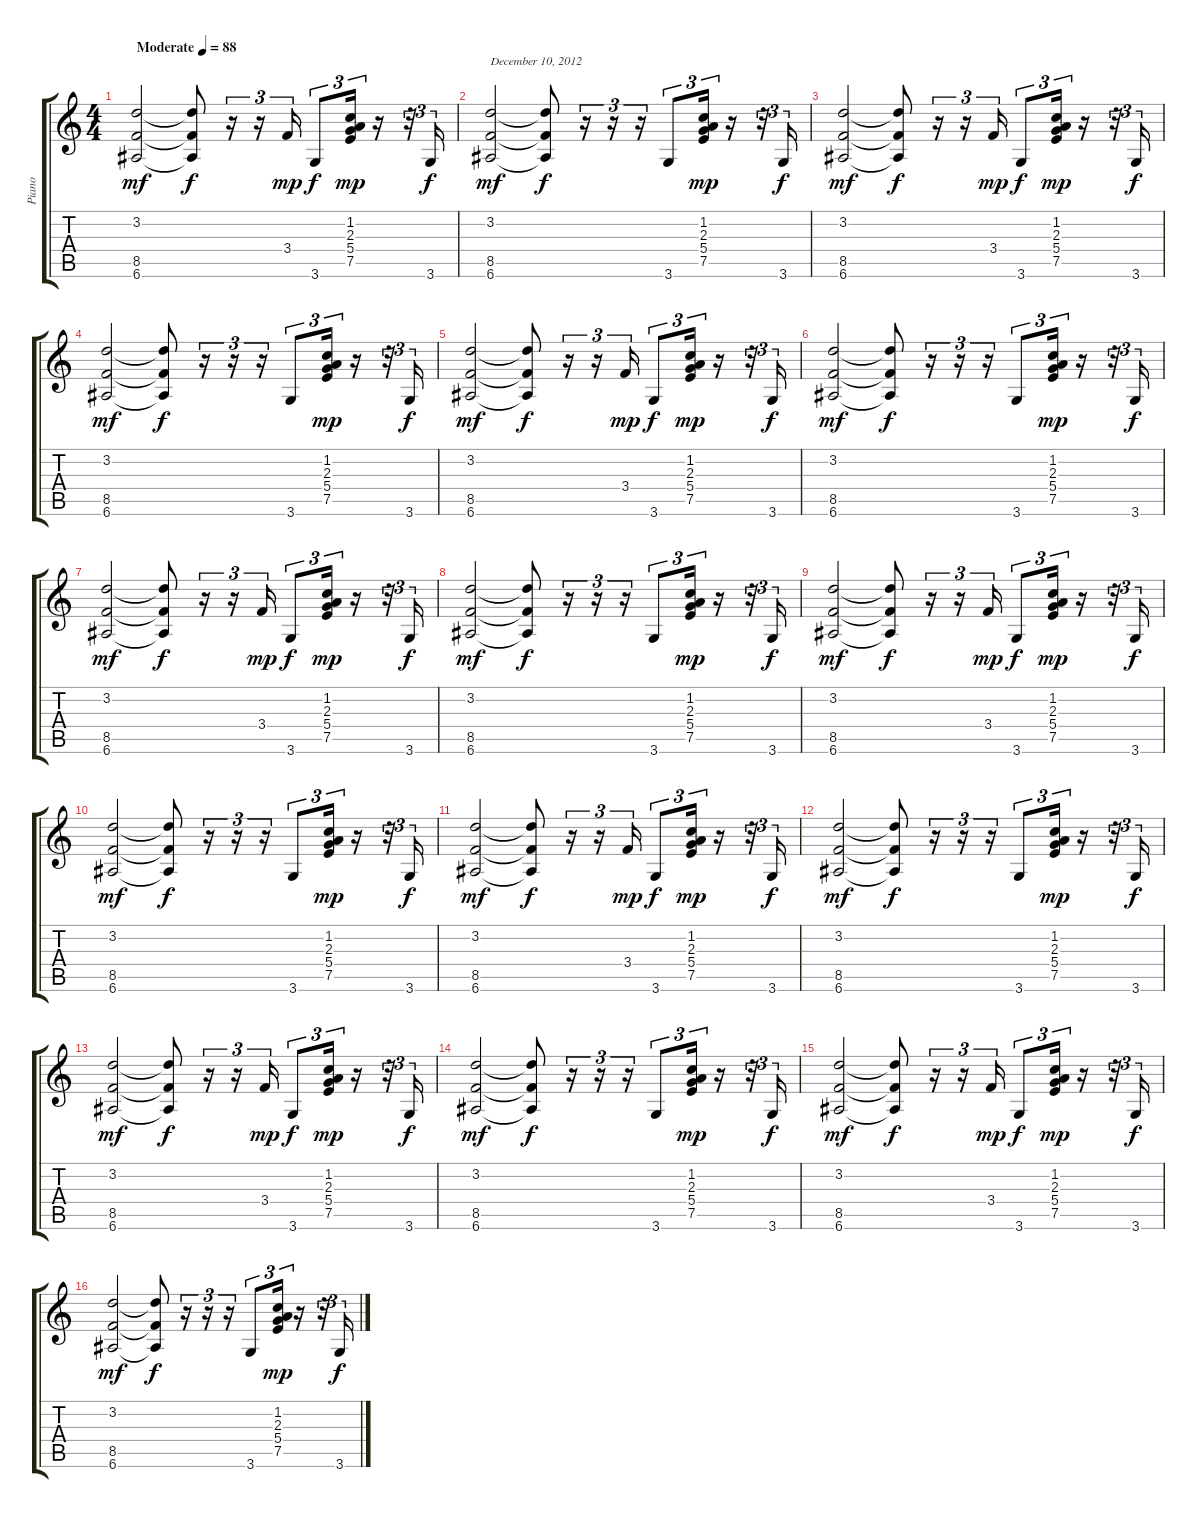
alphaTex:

\track ("Piano" "Piano") {instrument acousticguitarsteel}
\staff {score tabs}
\tuning (E4 B3 G3 D3 A2 E2) {hide}
\ts (4 4)
\tempo (88 "Moderate")
\clef g2
\ks c
(3.2 8.5 6.6).2{dy mf volume 14 balance 8 instrument acousticgrandpiano} (3.2{t} 8.5{t} 6.6{t}).8{dy f} r.16{tu (3 2)} r.16{tu (3 2)} 3.4.16{tu (3 2) dy mp} 3.6.8{tu (3 2) dy f} (1.2 2.3 5.4 7.5).16{tu (3 2) dy mp} r.16 r.32{tu (3 2)} 3.6.16{tu (3 2) dy f} |
(3.2 8.5 6.6).2{txt "December 10, 2012" dy mf} (3.2{t} 8.5{t} 6.6{t}).8{dy f} r.16{tu (3 2)} r.16{tu (3 2)} r.16{tu (3 2)} 3.6.8{tu (3 2)} (1.2 2.3 5.4 7.5).16{tu (3 2) dy mp} r.16 r.32{tu (3 2)} 3.6.16{tu (3 2) dy f} |
(3.2 8.5 6.6).2{dy mf} (3.2{t} 8.5{t} 6.6{t}).8{dy f} r.16{tu (3 2)} r.16{tu (3 2)} 3.4.16{tu (3 2) dy mp} 3.6.8{tu (3 2) dy f} (1.2 2.3 5.4 7.5).16{tu (3 2) dy mp} r.16 r.32{tu (3 2)} 3.6.16{tu (3 2) dy f} |
(3.2 8.5 6.6).2{dy mf} (3.2{t} 8.5{t} 6.6{t}).8{dy f} r.16{tu (3 2)} r.16{tu (3 2)} r.16{tu (3 2)} 3.6.8{tu (3 2)} (1.2 2.3 5.4 7.5).16{tu (3 2) dy mp} r.16 r.32{tu (3 2)} 3.6.16{tu (3 2) dy f} |
(3.2 8.5 6.6).2{dy mf volume 14 balance 8 instrument acousticgrandpiano} (3.2{t} 8.5{t} 6.6{t}).8{dy f} r.16{tu (3 2)} r.16{tu (3 2)} 3.4.16{tu (3 2) dy mp} 3.6.8{tu (3 2) dy f} (1.2 2.3 5.4 7.5).16{tu (3 2) dy mp} r.16 r.32{tu (3 2)} 3.6.16{tu (3 2) dy f} |
(3.2 8.5 6.6).2{dy mf} (3.2{t} 8.5{t} 6.6{t}).8{dy f} r.16{tu (3 2)} r.16{tu (3 2)} r.16{tu (3 2)} 3.6.8{tu (3 2)} (1.2 2.3 5.4 7.5).16{tu (3 2) dy mp} r.16 r.32{tu (3 2)} 3.6.16{tu (3 2) dy f} |
(3.2 8.5 6.6).2{dy mf} (3.2{t} 8.5{t} 6.6{t}).8{dy f} r.16{tu (3 2)} r.16{tu (3 2)} 3.4.16{tu (3 2) dy mp} 3.6.8{tu (3 2) dy f} (1.2 2.3 5.4 7.5).16{tu (3 2) dy mp} r.16 r.32{tu (3 2)} 3.6.16{tu (3 2) dy f} |
(3.2 8.5 6.6).2{dy mf} (3.2{t} 8.5{t} 6.6{t}).8{dy f} r.16{tu (3 2)} r.16{tu (3 2)} r.16{tu (3 2)} 3.6.8{tu (3 2)} (1.2 2.3 5.4 7.5).16{tu (3 2) dy mp} r.16 r.32{tu (3 2)} 3.6.16{tu (3 2) dy f} |
(3.2 8.5 6.6).2{dy mf} (3.2{t} 8.5{t} 6.6{t}).8{dy f} r.16{tu (3 2)} r.16{tu (3 2)} 3.4.16{tu (3 2) dy mp} 3.6.8{tu (3 2) dy f} (1.2 2.3 5.4 7.5).16{tu (3 2) dy mp} r.16 r.32{tu (3 2)} 3.6.16{tu (3 2) dy f} |
(3.2 8.5 6.6).2{dy mf} (3.2{t} 8.5{t} 6.6{t}).8{dy f} r.16{tu (3 2)} r.16{tu (3 2)} r.16{tu (3 2)} 3.6.8{tu (3 2)} (1.2 2.3 5.4 7.5).16{tu (3 2) dy mp} r.16 r.32{tu (3 2)} 3.6.16{tu (3 2) dy f} |
(3.2 8.5 6.6).2{dy mf} (3.2{t} 8.5{t} 6.6{t}).8{dy f} r.16{tu (3 2)} r.16{tu (3 2)} 3.4.16{tu (3 2) dy mp} 3.6.8{tu (3 2) dy f} (1.2 2.3 5.4 7.5).16{tu (3 2) dy mp} r.16 r.32{tu (3 2)} 3.6.16{tu (3 2) dy f} |
(3.2 8.5 6.6).2{dy mf} (3.2{t} 8.5{t} 6.6{t}).8{dy f} r.16{tu (3 2)} r.16{tu (3 2)} r.16{tu (3 2)} 3.6.8{tu (3 2)} (1.2 2.3 5.4 7.5).16{tu (3 2) dy mp} r.16 r.32{tu (3 2)} 3.6.16{tu (3 2) dy f} |
(3.2 8.5 6.6).2{dy mf} (3.2{t} 8.5{t} 6.6{t}).8{dy f} r.16{tu (3 2)} r.16{tu (3 2)} 3.4.16{tu (3 2) dy mp} 3.6.8{tu (3 2) dy f} (1.2 2.3 5.4 7.5).16{tu (3 2) dy mp} r.16 r.32{tu (3 2)} 3.6.16{tu (3 2) dy f} |
(3.2 8.5 6.6).2{dy mf} (3.2{t} 8.5{t} 6.6{t}).8{dy f} r.16{tu (3 2)} r.16{tu (3 2)} r.16{tu (3 2)} 3.6.8{tu (3 2)} (1.2 2.3 5.4 7.5).16{tu (3 2) dy mp} r.16 r.32{tu (3 2)} 3.6.16{tu (3 2) dy f} |
(3.2 8.5 6.6).2{dy mf volume 14 balance 8 instrument acousticgrandpiano} (3.2{t} 8.5{t} 6.6{t}).8{dy f} r.16{tu (3 2)} r.16{tu (3 2)} 3.4.16{tu (3 2) dy mp} 3.6.8{tu (3 2) dy f} (1.2 2.3 5.4 7.5).16{tu (3 2) dy mp} r.16 r.32{tu (3 2)} 3.6.16{tu (3 2) dy f} |
(3.2 8.5 6.6).2{dy mf} (3.2{t} 8.5{t} 6.6{t}).8{dy f} r.16{tu (3 2)} r.16{tu (3 2)} r.16{tu (3 2)} 3.6.8{tu (3 2)} (1.2 2.3 5.4 7.5).16{tu (3 2) dy mp} r.16 r.32{tu (3 2)} 3.6.16{tu (3 2) dy f}
